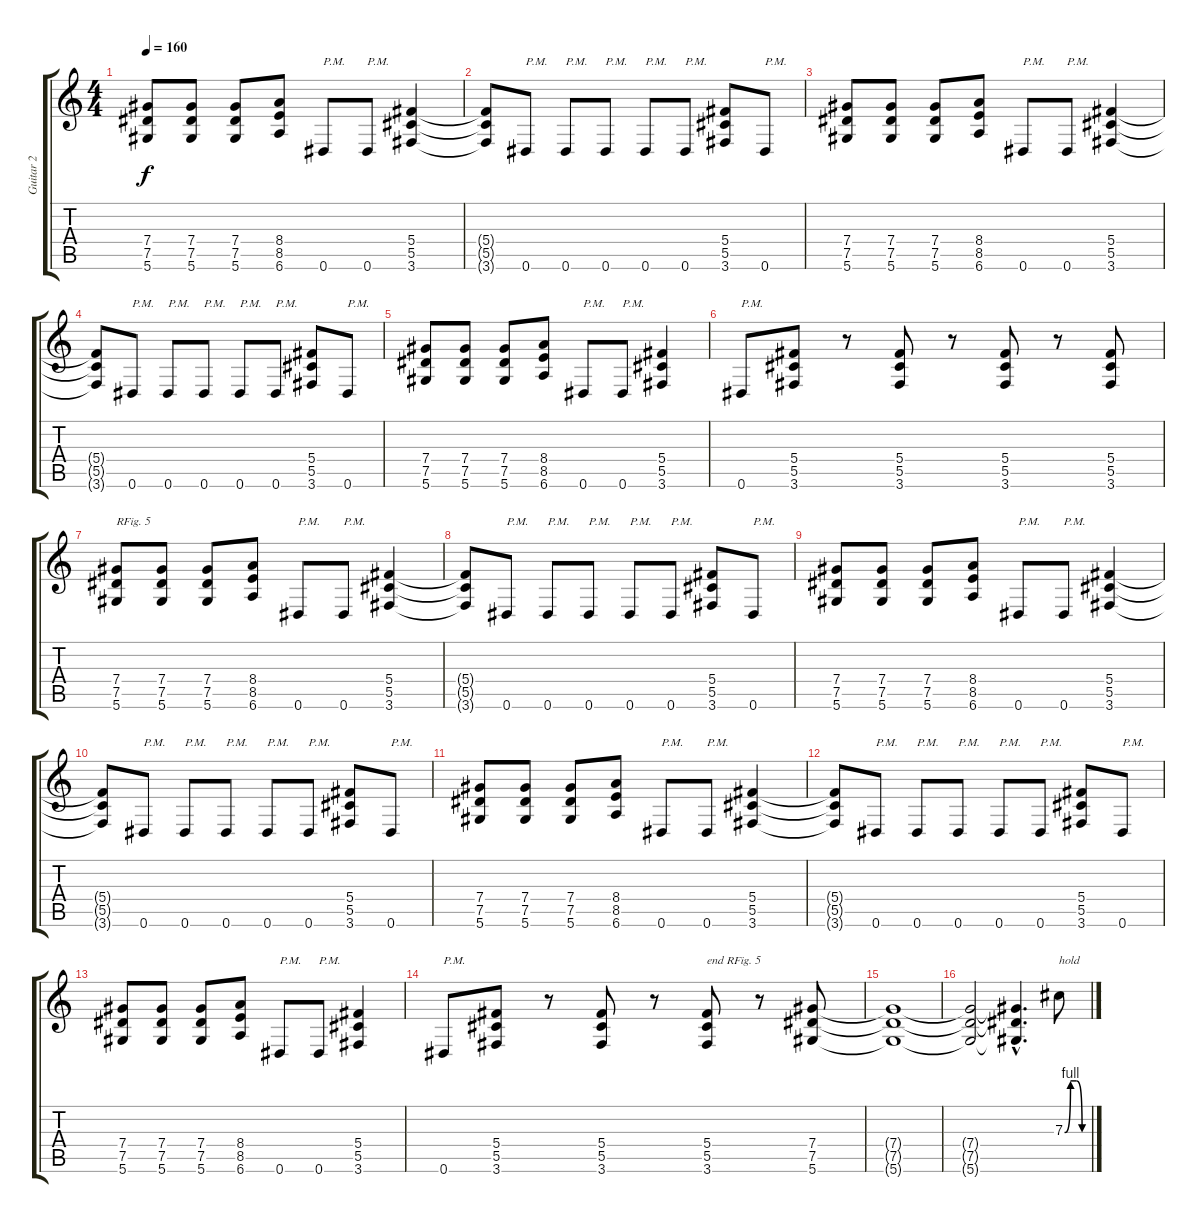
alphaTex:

\track ("Guitar 2" "Guitar 2") {instrument distortionguitar}
\staff {score tabs}
\tuning (Eb4 Bb3 Gb3 Db3 Ab2 Eb2) {hide}
\ts (4 4)
\tempo 160
\clef g2
\ks c
(7.4 7.5 5.6).8{dy f} (7.4 7.5 5.6).8 (7.4 7.5 5.6).8 (8.4 8.5 6.6).8 0.6.8{txt "P.M."} 0.6.8{txt "P.M."} (5.4 5.5 3.6).4 |
(5.4{t} 5.5{t} 3.6{t}).8 0.6.8{txt "P.M."} 0.6.8{txt "P.M."} 0.6.8{txt "P.M."} 0.6.8{txt "P.M."} 0.6.8{txt "P.M."} (5.4 5.5 3.6).8 0.6.8{txt "P.M."} |
(7.4 7.5 5.6).8 (7.4 7.5 5.6).8 (7.4 7.5 5.6).8 (8.4 8.5 6.6).8 0.6.8{txt "P.M."} 0.6.8{txt "P.M."} (5.4 5.5 3.6).4 |
(5.4{t} 5.5{t} 3.6{t}).8 0.6.8{txt "P.M."} 0.6.8{txt "P.M."} 0.6.8{txt "P.M."} 0.6.8{txt "P.M."} 0.6.8{txt "P.M."} (5.4 5.5 3.6).8 0.6.8{txt "P.M."} |
(7.4 7.5 5.6).8 (7.4 7.5 5.6).8 (7.4 7.5 5.6).8 (8.4 8.5 6.6).8 0.6.8{txt "P.M."} 0.6.8{txt "P.M."} (5.4 5.5 3.6).4 |
0.6.8{txt "P.M."} (5.4 5.5 3.6).8 r.8 (5.4 5.5 3.6).8 r.8 (5.4 5.5 3.6).8 r.8 (5.4 5.5 3.6).8 |
(7.4 7.5 5.6).8{txt "RFig. 5"} (7.4 7.5 5.6).8 (7.4 7.5 5.6).8 (8.4 8.5 6.6).8 0.6.8{txt "P.M."} 0.6.8{txt "P.M."} (5.4 5.5 3.6).4 |
(5.4{t} 5.5{t} 3.6{t}).8 0.6.8{txt "P.M."} 0.6.8{txt "P.M."} 0.6.8{txt "P.M."} 0.6.8{txt "P.M."} 0.6.8{txt "P.M."} (5.4 5.5 3.6).8 0.6.8{txt "P.M."} |
(7.4 7.5 5.6).8 (7.4 7.5 5.6).8 (7.4 7.5 5.6).8 (8.4 8.5 6.6).8 0.6.8{txt "P.M."} 0.6.8{txt "P.M."} (5.4 5.5 3.6).4 |
(5.4{t} 5.5{t} 3.6{t}).8 0.6.8{txt "P.M."} 0.6.8{txt "P.M."} 0.6.8{txt "P.M."} 0.6.8{txt "P.M."} 0.6.8{txt "P.M."} (5.4 5.5 3.6).8 0.6.8{txt "P.M."} |
(7.4 7.5 5.6).8 (7.4 7.5 5.6).8 (7.4 7.5 5.6).8 (8.4 8.5 6.6).8 0.6.8{txt "P.M."} 0.6.8{txt "P.M."} (5.4 5.5 3.6).4 |
(5.4{t} 5.5{t} 3.6{t}).8 0.6.8{txt "P.M."} 0.6.8{txt "P.M."} 0.6.8{txt "P.M."} 0.6.8{txt "P.M."} 0.6.8{txt "P.M."} (5.4 5.5 3.6).8 0.6.8{txt "P.M."} |
(7.4 7.5 5.6).8 (7.4 7.5 5.6).8 (7.4 7.5 5.6).8 (8.4 8.5 6.6).8 0.6.8{txt "P.M."} 0.6.8{txt "P.M."} (5.4 5.5 3.6).4 |
0.6.8{txt "P.M."} (5.4 5.5 3.6).8 r.8 (5.4 5.5 3.6).8 r.8 (5.4 5.5 3.6).8{txt "end RFig. 5"} r.8 (7.4 7.5 5.6).8 |
(7.4{t} 7.5{t} 5.6{t}).1 |
(7.4{t} 7.5{t} 5.6{t}).2 (7.4{hac t} 7.5{hac t} 5.6{hac t}).4{d} 7.3{be (custom 0 0 15 4 30 4 45 0 60 0)}.8{txt "hold"}
